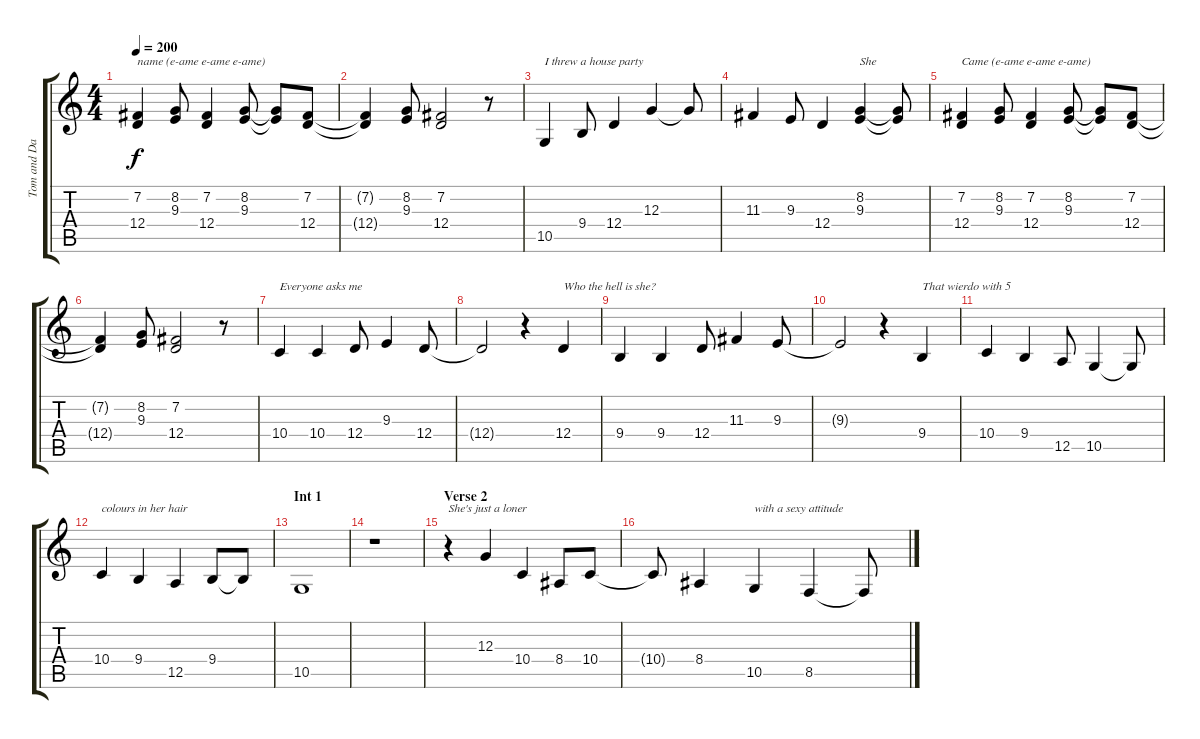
\track ("Tom and Danny (Vocals with Harmonies)" "Tom and Da") {instrument clarinet}
\staff {score tabs}
\tuning (E4 B3 G3 D3 A2 E2) {hide}
\ts (4 4)
\tempo 200
\clef g2
\ks c
(7.2 12.4).4{txt "name (e-ame e-ame e-ame)" dy f} (8.2 9.3).8 (7.2 12.4).4 (8.2 9.3).8 (8.2{t} 9.3{t}).8 (7.2 12.4).8 |
(7.2{t} 12.4{t}).4 (8.2 9.3).8 (7.2 12.4).2 r.8 |
10.5.4{txt "I threw a house party"} 9.4.8 12.4.4 12.3.4 12.3{t}.8 |
11.3.4 9.3.8 12.4.4 (8.2 9.3).4{txt "She"} (8.2{t} 9.3{t}).8 |
(7.2 12.4).4{txt "Came (e-ame e-ame e-ame)"} (8.2 9.3).8 (7.2 12.4).4 (8.2 9.3).8 (8.2{t} 9.3{t}).8 (7.2 12.4).8 |
(7.2{t} 12.4{t}).4 (8.2 9.3).8 (7.2 12.4).2 r.8 |
10.4.4{txt "Everyone asks me"} 10.4.4 12.4.8 9.3.4 12.4.8 |
12.4{t}.2 r.4 12.4.4{txt "Who the hell is she?"} |
9.4.4 9.4.4 12.4.8 11.3.4 9.3.8 |
9.3{t}.2 r.4 9.4.4{txt "That wierdo with 5"} |
10.4.4 9.4.4 12.5.8 10.5.4 10.5{t}.8 |
10.4.4{txt "colours in her hair"} 9.4.4 12.5.4 9.4.8 9.4{t}.8 |
\section ("" "Int 1")
10.5.1 |
r.1 |
\section ("" "Verse 2")
r.4{txt "She's just a loner"} 12.3.4 10.4.4 8.4.8 10.4.8 |
10.4{t}.8 8.4.4 10.5.4{txt "with a sexy attitude"} 8.5.4 8.5{t}.8
